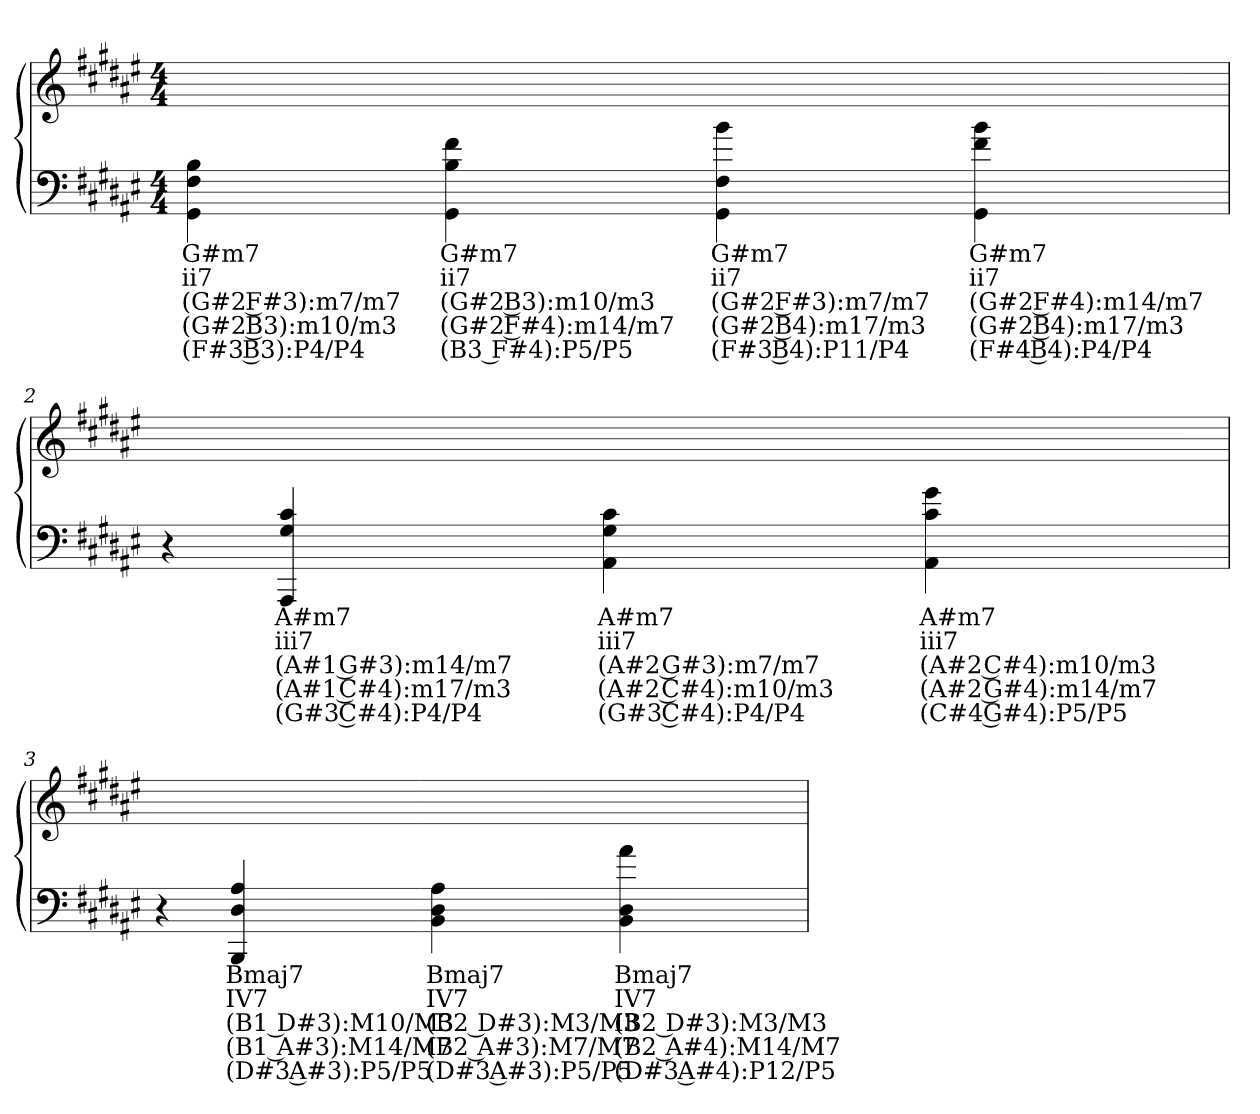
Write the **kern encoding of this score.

**kern	**text	**text	**text	**text	**text	**kern
*part2	*part2	*part2	*part2	*part2	*part2	*part1
*staff2	*staff2	*staff2	*staff2	*staff2	*staff2	*staff1
*clefF4	*	*	*	*	*	*clefG2
*k[f#c#g#d#a#e#]	*	*	*	*	*	*k[f#c#g#d#a#e#]
*F#:	*	*	*	*	*	*F#:
*M4/4	*	*	*	*	*	*M4/4
*MM60	*	*	*	*	*	*MM60
=1	=1	=1	=1	=1	=1	=1
4GG# 4F# 4B	G#m7	ii7	(G#2 F#3):m7/m7	(G#2 B3):m10/m3	(F#3 B3):P4/P4	1ryy
4GG# 4B 4f#	G#m7	ii7	(G#2 B3):m10/m3	(G#2 F#4):m14/m7	(B3 F#4):P5/P5	.
4GG# 4F# 4b	G#m7	ii7	(G#2 F#3):m7/m7	(G#2 B4):m17/m3	(F#3 B4):P11/P4	.
4GG# 4f# 4b	G#m7	ii7	(G#2 F#4):m14/m7	(G#2 B4):m17/m3	(F#4 B4):P4/P4	.
=2	=2	=2	=2	=2	=2	=2
4r	.	.	.	.	.	1ryy
4AAA# 4G# 4c#	A#m7	iii7	(A#1 G#3):m14/m7	(A#1 C#4):m17/m3	(G#3 C#4):P4/P4	.
4AA# 4G# 4c#	A#m7	iii7	(A#2 G#3):m7/m7	(A#2 C#4):m10/m3	(G#3 C#4):P4/P4	.
4AA# 4c# 4g#	A#m7	iii7	(A#2 C#4):m10/m3	(A#2 G#4):m14/m7	(C#4 G#4):P5/P5	.
=3	=3	=3	=3	=3	=3	=3
4r	.	.	.	.	.	1ryy
4BBB 4D# 4A#	Bmaj7	IV7	(B1 D#3):M10/M3	(B1 A#3):M14/M7	(D#3 A#3):P5/P5	.
4BB 4D# 4A#	Bmaj7	IV7	(B2 D#3):M3/M3	(B2 A#3):M7/M7	(D#3 A#3):P5/P5	.
4BB 4D# 4a#	Bmaj7	IV7	(B2 D#3):M3/M3	(B2 A#4):M14/M7	(D#3 A#4):P12/P5	.
=	=	=	=	=	=	=
*-	*-	*-	*-	*-	*-	*-
